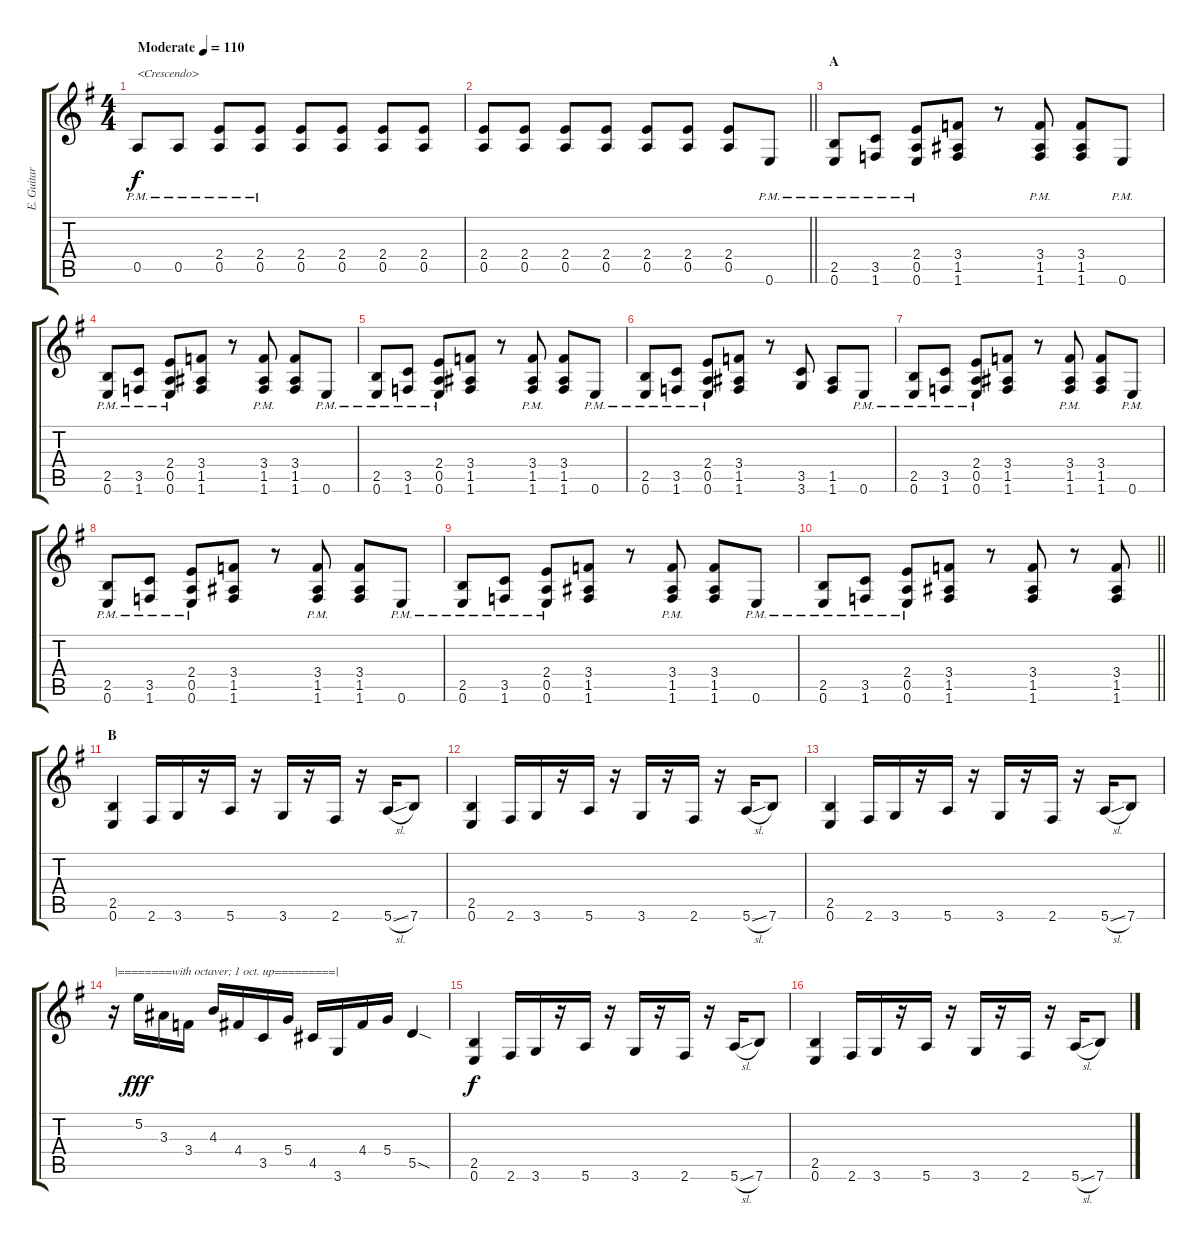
\track ("E. Guitar II" "E. Guitar ") {instrument overdrivenguitar}
\staff {score tabs}
\tuning (E4 B3 G3 D3 A2 E2) {hide}
\ts (4 4)
\tempo (110 "Moderate")
\clef g2
\ks g
0.5{pm}.8{txt "<Crescendo>" dy f instrument overdrivenguitar} 0.5{pm}.8 (2.4{pm} 0.5{pm}).8 (2.4{pm} 0.5{pm}).8 (2.4 0.5).8 (2.4 0.5).8 (2.4 0.5).8 (2.4 0.5).8 |
\barLineRight lightlight
(2.4 0.5).8 (2.4 0.5).8 (2.4 0.5).8 (2.4 0.5).8 (2.4 0.5).8 (2.4 0.5).8 (2.4 0.5).8 0.6{pm}.8 |
\section ("" "A")
(2.5{pm} 0.6{pm}).8 (3.5{pm} 1.6{pm}).8 (2.4{pm} 0.5{pm} 0.6{pm}).8 (3.4 1.5 1.6).8 r.8 (3.4{pm} 1.5{pm} 1.6{pm}).8 (3.4 1.5 1.6).8 0.6{pm}.8 |
(2.5{pm} 0.6{pm}).8 (3.5{pm} 1.6{pm}).8 (2.4{pm} 0.5{pm} 0.6{pm}).8 (3.4 1.5 1.6).8 r.8 (3.4{pm} 1.5{pm} 1.6{pm}).8 (3.4 1.5 1.6).8 0.6{pm}.8 |
(2.5{pm} 0.6{pm}).8 (3.5{pm} 1.6{pm}).8 (2.4{pm} 0.5{pm} 0.6{pm}).8 (3.4 1.5 1.6).8 r.8 (3.4{pm} 1.5{pm} 1.6{pm}).8 (3.4 1.5 1.6).8 0.6{pm}.8 |
(2.5{pm} 0.6{pm}).8 (3.5{pm} 1.6{pm}).8 (2.4{pm} 0.5{pm} 0.6{pm}).8 (3.4 1.5 1.6).8 r.8 (3.5 3.6).8 (1.5 1.6).8 0.6{pm}.8 |
(2.5{pm} 0.6{pm}).8 (3.5{pm} 1.6{pm}).8 (2.4{pm} 0.5{pm} 0.6{pm}).8 (3.4 1.5 1.6).8 r.8 (3.4{pm} 1.5{pm} 1.6{pm}).8 (3.4 1.5 1.6).8 0.6{pm}.8 |
(2.5{pm} 0.6{pm}).8 (3.5{pm} 1.6{pm}).8 (2.4{pm} 0.5{pm} 0.6{pm}).8 (3.4 1.5 1.6).8 r.8 (3.4{pm} 1.5{pm} 1.6{pm}).8 (3.4 1.5 1.6).8 0.6{pm}.8 |
(2.5{pm} 0.6{pm}).8 (3.5{pm} 1.6{pm}).8 (2.4{pm} 0.5{pm} 0.6{pm}).8 (3.4 1.5 1.6).8 r.8 (3.4{pm} 1.5{pm} 1.6{pm}).8 (3.4 1.5 1.6).8 0.6{pm}.8 |
\barLineRight lightlight
(2.5{pm} 0.6{pm}).8 (3.5{pm} 1.6{pm}).8 (2.4{pm} 0.5{pm} 0.6{pm}).8 (3.4 1.5 1.6).8 r.8 (3.4 1.5 1.6).8 r.8 (3.4 1.5 1.6).8 |
\section ("" "B")
(2.5 0.6).4 2.6.16 3.6.16 r.16 5.6.16 r.16 3.6.16 r.16 2.6.16 r.16 5.6{sl}.16 7.6.8 |
(2.5 0.6).4 2.6.16 3.6.16 r.16 5.6.16 r.16 3.6.16 r.16 2.6.16 r.16 5.6{sl}.16 7.6.8 |
(2.5 0.6).4 2.6.16 3.6.16 r.16 5.6.16 r.16 3.6.16 r.16 2.6.16 r.16 5.6{sl}.16 7.6.8 |
r.16{txt "|========with octaver; 1 oct. up=========|"} 5.2.16{dy fff} 3.3.16 3.4.16 4.3.16 4.4.16 3.5.16 5.4.16 4.5.16 3.6.16 4.4.16 5.4.16 5.5{sod}.4 |
(2.5 0.6).4{dy f} 2.6.16 3.6.16 r.16 5.6.16 r.16 3.6.16 r.16 2.6.16 r.16 5.6{sl}.16 7.6.8 |
(2.5 0.6).4 2.6.16 3.6.16 r.16 5.6.16 r.16 3.6.16 r.16 2.6.16 r.16 5.6{sl}.16 7.6.8
